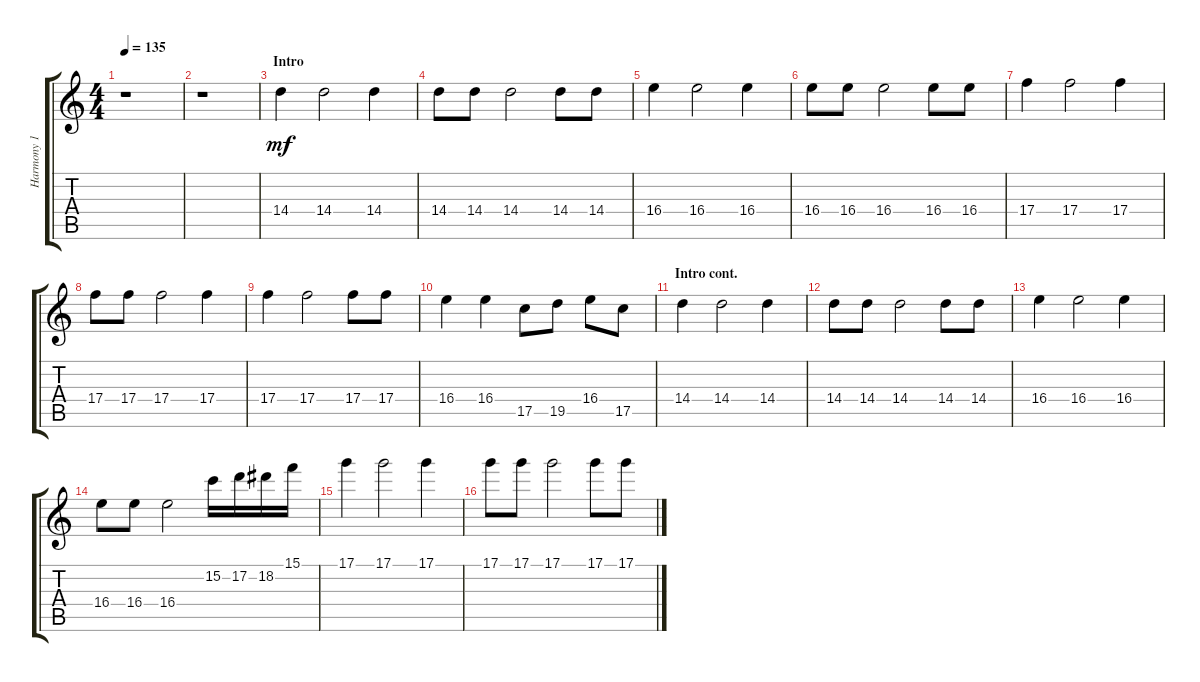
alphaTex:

\track ("Harmony 1" "Harmony 1") {instrument overdrivenguitar}
\staff {score tabs}
\tuning (D4 A3 F3 C3 G2 C2) {hide}
\ts (4 4)
\tempo 135
\clef g2
\ks aminor
r.1{dy mf instrument overdrivenguitar} |
r.1 |
\section ("" "Intro")
14.4.4 14.4.2 14.4.4 |
14.4.8 14.4.8 14.4.2 14.4.8 14.4.8 |
16.4.4 16.4.2 16.4.4 |
16.4.8 16.4.8 16.4.2 16.4.8 16.4.8 |
17.4.4 17.4.2 17.4.4 |
17.4.8 17.4.8 17.4.2 17.4.4 |
17.4.4 17.4.2 17.4.8 17.4.8 |
16.4.4 16.4.4 17.5.8 19.5.8 16.4.8 17.5.8 |
\section ("" "Intro cont.")
14.4.4 14.4.2 14.4.4 |
14.4.8 14.4.8 14.4.2 14.4.8 14.4.8 |
16.4.4 16.4.2 16.4.4 |
16.4.8 16.4.8 16.4.2 15.2.16 17.2.16 18.2.16 15.1.16 |
17.1.4 17.1.2 17.1.4 |
17.1.8 17.1.8 17.1.2 17.1.8 17.1.8
